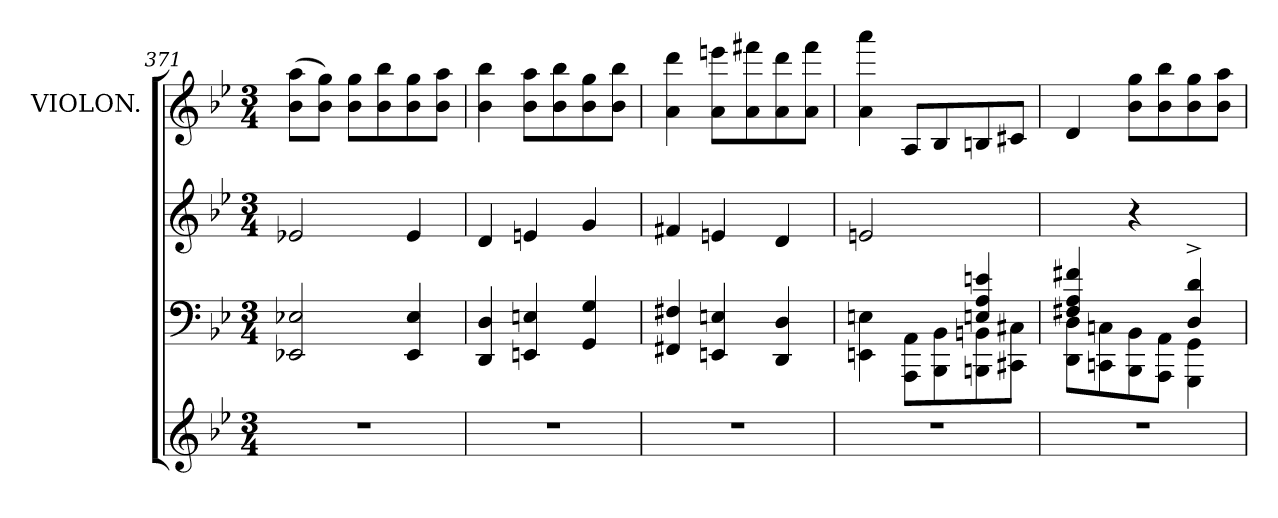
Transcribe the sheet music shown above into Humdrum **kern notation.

**kern	**kern	**kern	**kern
*part3	*part2	*part2	*part1
*staff4	*staff3	*staff2	*staff1
*	*	*	*I"VIOLON.
*clefG2	*clefF4	*clefG2	*clefG2
*k[b-e-]	*k[b-e-]	*k[b-e-]	*k[b-e-]
*B-:	*B-:	*B-:	*B-:
*M3/4	*M3/4	*M3/4	*M3/4
=371	=371	=371	=371
!LO:N:vis=1	!	!	!
2.r	2EE-X/ 2E-X/	2e-X/	(>8b-\ 8aa\L
.	.	.	8b-\ 8gg\J)
.	.	.	8b-\ 8gg\L
.	.	.	8b-\ 8bb-\
.	4EE-/ 4E-/	4e-/	8b-\ 8gg\
.	.	.	8b-\ 8aa\J
=372	=372	=372	=372
!LO:N:vis=1	!	!	!
2.r	4DD/ 4D/	4d/	4b-\ 4bb-\
.	4EEn/ 4En/	4en/	8b-\ 8aa\L
.	.	.	8b-\ 8bb-\
.	4GG/ 4G/	4g/	8b-\ 8gg\
.	.	.	8b-\ 8bb-\J
=373	=373	=373	=373
!LO:N:vis=1	!	!	!
2.r	4FF#X/ 4F#X/	4f#X/	4a\ 4ddd\
.	4EEn/ 4En/	4en/	8a\ 8eeen\L
.	.	.	8a\ 8fff#X\
.	4DD/ 4D/	4d/	8a\ 8ddd\
.	.	.	8a\ 8fff#\J
=374	=374	=374	=374
!LO:N:vis=1	!	!	!
*	*^	*	*
2.r	2ryy	4EEn\ 4En\	2en/	4a\ 4aaa\
.	.	8AAA\ 8AA\L	.	8A/L
.	.	8BBB-\ 8BB-\	.	8B-/
.	4En/ 4A/ 4e/	8BBBn\ 8BBn\	4ryy	8Bn/
.	.	8CC#X\ 8C#X\J	.	8c#X/J
!!LO:LB:g=z
=375	=375	=375	=375	=375
!LO:N:vis=1	!	!	!	!
*	*	*^	*	*
2.r	2ryy	4F#X/ 4A/ 4f#X/	8DD\ 8D\L	4ryy	4d/
.	.	.	8CCn\ 8Cn\	.	.
.	.	4ryy	8BBB-\ 8BB-\	4r	8b-\ 8gg\L
.	.	.	8AAA\ 8AA\J	.	8b-\ 8bb-\
.	4D/^> 4d/^>	4ryy	4GGG\ 4GG\	4ryy	8b-\ 8gg\
.	.	.	.	.	8b-\ 8aa\J
*	*v	*v	*v	*	*
=	=	=	=
*-	*-	*-	*-
